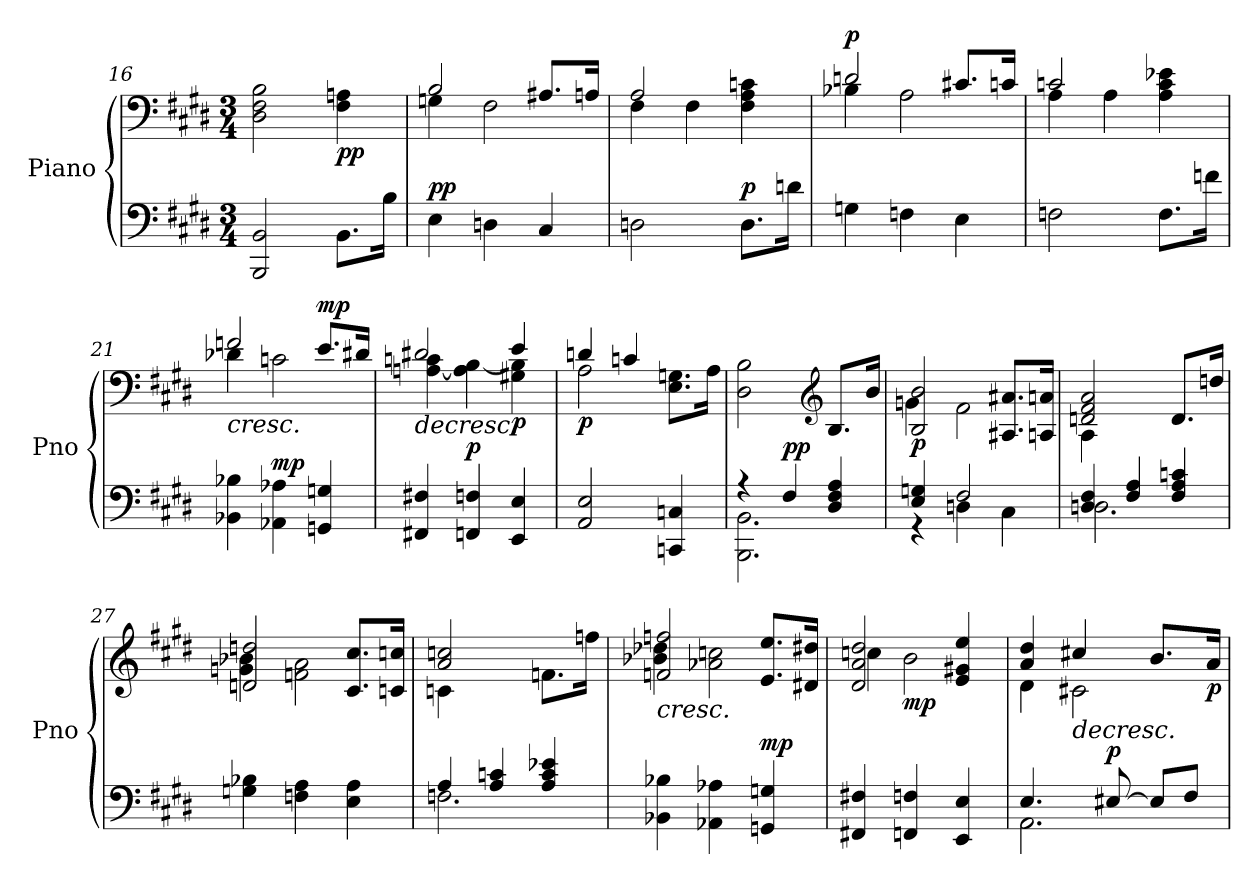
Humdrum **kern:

**kern	**kern	**dynam
*part1	*part1	*part1
*staff2	*staff1	*staff1/2
*I"Piano	*	*
*I'Pno	*	*
*clefF4	*clefF4	*
*k[f#c#g#d#]	*k[f#c#g#d#]	*
*M3/4	*M3/4	*
=16	=16	=16
2BBB/ 2BB/	2D#\ 2F#\ 2B\	.
!	!	!LO:DY:b
8.BB\L	4F#\ 4An\	pp
16B\Jk	.	.
=17	=17	=17
*	*^	*
!	!	!	!LO:DY:a=2
4E\	2B/	4Gn\	pp
4Dn\	.	2F#\	.
4C#/	8.A#X/L	.	.
.	16An/Jk	.	.
=18	=18	=18	=18
2Dn\	2A/	4F#\	.
.	.	4F#\	.
!	!	!	!LO:DY:a=2
8.D\L	4F#\ 4A\ 4cn\	4ryy	p
16dn\Jk	.	.	.
=19	=19	=19	=19
!	!	!	!LO:DY:a
4Gn\	2dn/	4B-X\	p
4Fn\	.	2A\	.
4E\	8.c#X/L	.	.
.	16cn/Jk	.	.
!!LO:LB:g=z	!!
=20	=20	=20	=20
2Fn\	2cn/	4A\	.
.	.	4A\	.
8.F\L	4A\ 4c\ 4e-X\	4ryy	.
16fn\Jk	.	.	.
=21	=21	=21	=21
!	!	!	!LO:HP:b
4BB-X\ 4B-X\	2fn/	4d-X\	<
!	!	!	!LO:DY:a=2
4AA-X\ 4A-X\	.	2cn\	mp
!	!	!	!LO:DY:a
4GGn/ 4Gn/	8.e/L	.	mp
.	16d#X/Jk	.	.
*	*v	*v	*
.	.	[
=22	=22	=22
!	!	!LO:HP:b
*	*^	*
4FF#X/ 4F#X/	2d#X/	[4An\ 4cn\	>
!	!	!	!LO:DY:a=2
4FFn/ 4Fn/	.	4A\] [4B\	p
!	!	!	!LO:DY:b
4EE/ 4E/	4e/	4G#X\ 4B\]	p
*	*v	*v	*
.	.	]
=23	=23	=23
*	*^	*
!	!	!	!LO:DY:b
2AA/ 2E/	4dn/	2A\	p
.	4cn/	.	.
4CCn/ 4Cn/	8.E\ 8.Gn\L	4ryy	.
.	16A\Jk	.	.
*	*v	*v	*
=24	=24	=24
*^	*	*
4r	2.BBB\ 2.BB\	2D#\ 2B\	.
!	!	!	!LO:DY:a=2
4F#/	.	.	pp
*	*	*clefG2	*
4D#/ 4F#/ 4A/	.	8.B/L	.
.	.	16b/Jk	.
=25	=25	=25	=25
*	*	*^	*
!	!	!	!	!LO:DY:a=2
4E/ 4Gn/	4r	2B/ 2b/	4gn\	p
2F#/	4Dn\	.	2f#\	.
.	4C#\	8.A#X/ 8.a#X/L	.	.
.	.	16An/ 16an/Jk	.	.
!!LO:LB:g=z	!!
=26	=26	=26	=26	=26
4Dn/ 4F#/	2.D\	2dn/ 2f#/ 2a/	4A\	.
4F#/ 4A/	.	.	2ryy	.
4F#/ 4A/ 4cn/	.	8.d/L	.	.
.	.	16ddn/Jk	.	.
*v	*v	*	*	*
=27	=27	=27	=27
4Gn\ 4B-X\	2dn/ 2ddn/	4gn\ 4b-X\	.
4Fn\ 4A\	.	2fn\ 2a\	.
4E\ 4A\	8.c#/ 8.cc#/L	.	.
.	16cn/ 16ccn/Jk	.	.
=28	=28	=28	=28
*^	*	*	*
4A/	2.Fn\	2a/ 2ccn/	4cn\	.
4A/ 4cn/	.	.	2ryy	.
4A/ 4c/ 4e-X/	.	8.fn\L	.	.
.	.	16ffn\Jk	.	.
*v	*v	*	*	*
=29	=29	=29	=29
!	!	!	!LO:HP:b
4BB-X\ 4B-X\	2fn/ 2ffn/	4b-X\ 4dd-X\	<
4AA-X\ 4A-X\	.	2a-X\ 2ccn\	.
!	!	!	!LO:DY:a=2
4GGn/ 4Gn/	8.e/ 8.ee/L	.	mp
.	16d#X/ 16dd#X/Jk	.	.
=30	=30	=30	=30
4FF#X/ 4F#X/	2d#/ 2a/ 2dd#/	4ccn\	.
!	!	!	!LO:DY:b
4FFn/ 4Fn/	.	2b\	mp
4EE/ 4E/	4e/ 4g#X/ 4ee/	.	.
*	*v	*v	*
.	.	[
!!LO:PB:g=z
=31	=31	=31
*^	*^	*
4.E/	2.AA\	4a/ 4dd#/	4d#\	.
!	!	!	!	!LO:HP:b
.	.	4cc#X/	2c#X\	>
!	!	!	!	!LO:DY:a=2
[8E#X/	.	.	.	p
8E#/L]	.	8.b/L	.	.
8F#/J	.	.	.	.
!	!	!	!	!LO:DY:b
.	.	16a/Jk	.	p
*v	*v	*	*	*
*	*v	*v	*
.	.	]
=	=	=
*-	*-	*-
